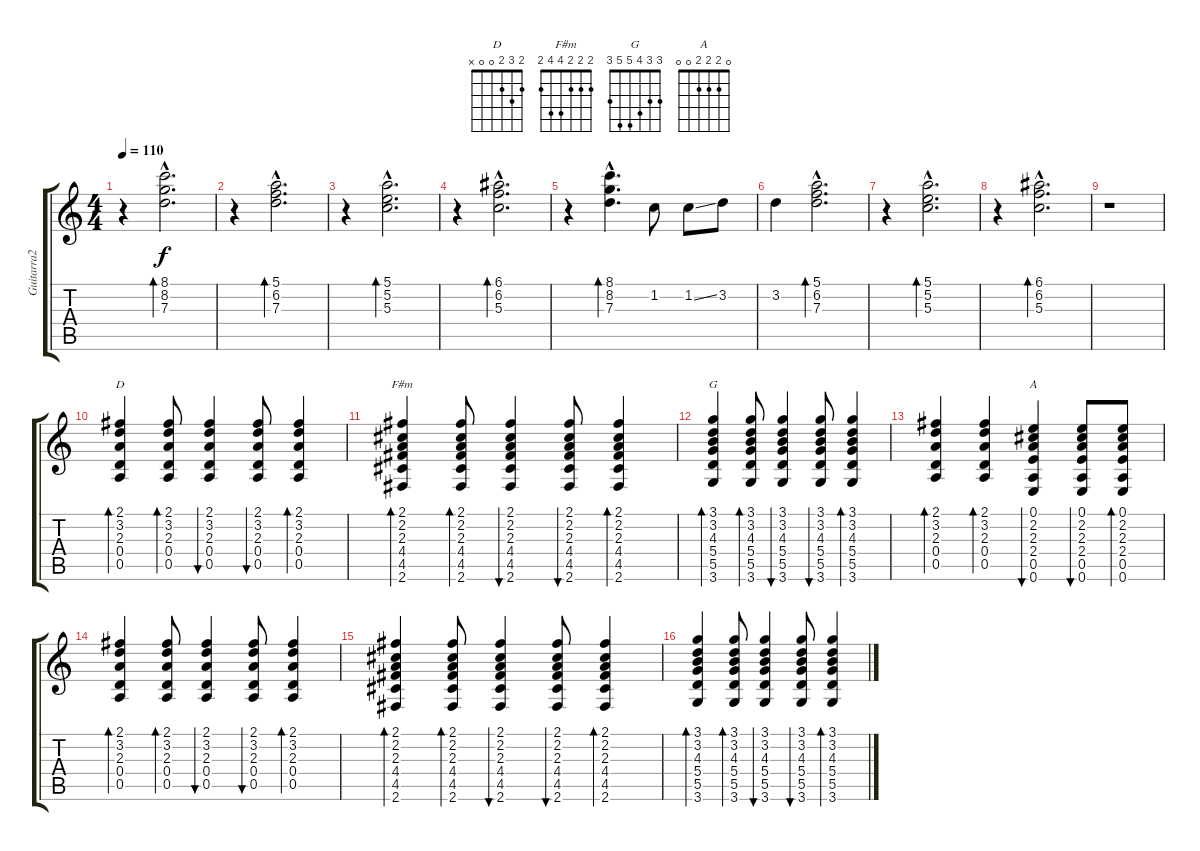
\track ("Guitarra2" "Guitarra2") {instrument acousticguitarsteel}
\staff {score tabs}
\tuning (E4 B3 G3 D3 A2 E2) {hide}
\chord ("D" 2 3 2 0 0 x)
\chord ("F#m" 2 2 2 4 4 2)
\chord ("G" 3 3 4 5 5 3)
\chord ("A" 0 2 2 2 0 0)
\ts (4 4)
\tempo 110
\clef g2
\ks c
r.4{dy f} (8.1{hac} 8.2{hac} 7.3{hac}).2{d bd 240} |
r.4 (5.1{hac} 6.2{hac} 7.3{hac}).2{d bd 240} |
r.4 (5.1{hac} 5.2{hac} 5.3{hac}).2{d bd 240} |
r.4 (6.1{hac} 6.2{hac} 5.3{hac}).2{d bd 240} |
r.4 (8.1{hac} 8.2{hac} 7.3{hac}).4{d bd 240} 1.2.8{instrument acousticguitarsteel} 1.2{ss}.8 3.2.8 |
3.2.4 (5.1{hac} 6.2{hac} 7.3{hac}).2{d bd 240 instrument acousticguitarnylon} |
r.4 (5.1{hac} 5.2{hac} 5.3{hac}).2{d bd 240} |
r.4 (6.1{hac} 6.2{hac} 5.3{hac}).2{d bd 240} |
r.1 |
(2.1 3.2 2.3 0.4 0.5).4{bd 240 ch "D"} (2.1 3.2 2.3 0.4 0.5).8{bd 30} (2.1 3.2 2.3 0.4 0.5).4{bu 60} (2.1 3.2 2.3 0.4 0.5).8{bu 60} (2.1 3.2 2.3 0.4 0.5).4{bd 60} |
(2.1 2.2 2.3 4.4 4.5 2.6).4{bd 240 ch "F#m"} (2.1 2.2 2.3 4.4 4.5 2.6).8{bd 30} (2.1 2.2 2.3 4.4 4.5 2.6).4{bu 60} (2.1 2.2 2.3 4.4 4.5 2.6).8{bu 60} (2.1 2.2 2.3 4.4 4.5 2.6).4{bd 60} |
(3.1 3.2 4.3 5.4 5.5 3.6).4{bd 240 ch "G"} (3.1 3.2 4.3 5.4 5.5 3.6).8{bd 30} (3.1 3.2 4.3 5.4 5.5 3.6).4{bu 60} (3.1 3.2 4.3 5.4 5.5 3.6).8{bu 60} (3.1 3.2 4.3 5.4 5.5 3.6).4{bd 60} |
(2.1 3.2 2.3 0.4 0.5).4{bd 240} (2.1 3.2 2.3 0.4 0.5).4{bd 30} (0.1 2.2 2.3 2.4 0.5 0.6).4{bu 60 ch "A"} (0.1 2.2 2.3 2.4 0.5 0.6).8{bu 60} (0.1 2.2 2.3 2.4 0.5 0.6).8{bd 60} |
(2.1 3.2 2.3 0.4 0.5).4{bd 240} (2.1 3.2 2.3 0.4 0.5).8{bd 30} (2.1 3.2 2.3 0.4 0.5).4{bu 60} (2.1 3.2 2.3 0.4 0.5).8{bu 60} (2.1 3.2 2.3 0.4 0.5).4{bd 60} |
(2.1 2.2 2.3 4.4 4.5 2.6).4{bd 240} (2.1 2.2 2.3 4.4 4.5 2.6).8{bd 30} (2.1 2.2 2.3 4.4 4.5 2.6).4{bu 60} (2.1 2.2 2.3 4.4 4.5 2.6).8{bu 60} (2.1 2.2 2.3 4.4 4.5 2.6).4{bd 60} |
(3.1 3.2 4.3 5.4 5.5 3.6).4{bd 240} (3.1 3.2 4.3 5.4 5.5 3.6).8{bd 30} (3.1 3.2 4.3 5.4 5.5 3.6).4{bu 60} (3.1 3.2 4.3 5.4 5.5 3.6).8{bu 60} (3.1 3.2 4.3 5.4 5.5 3.6).4{bd 60}
